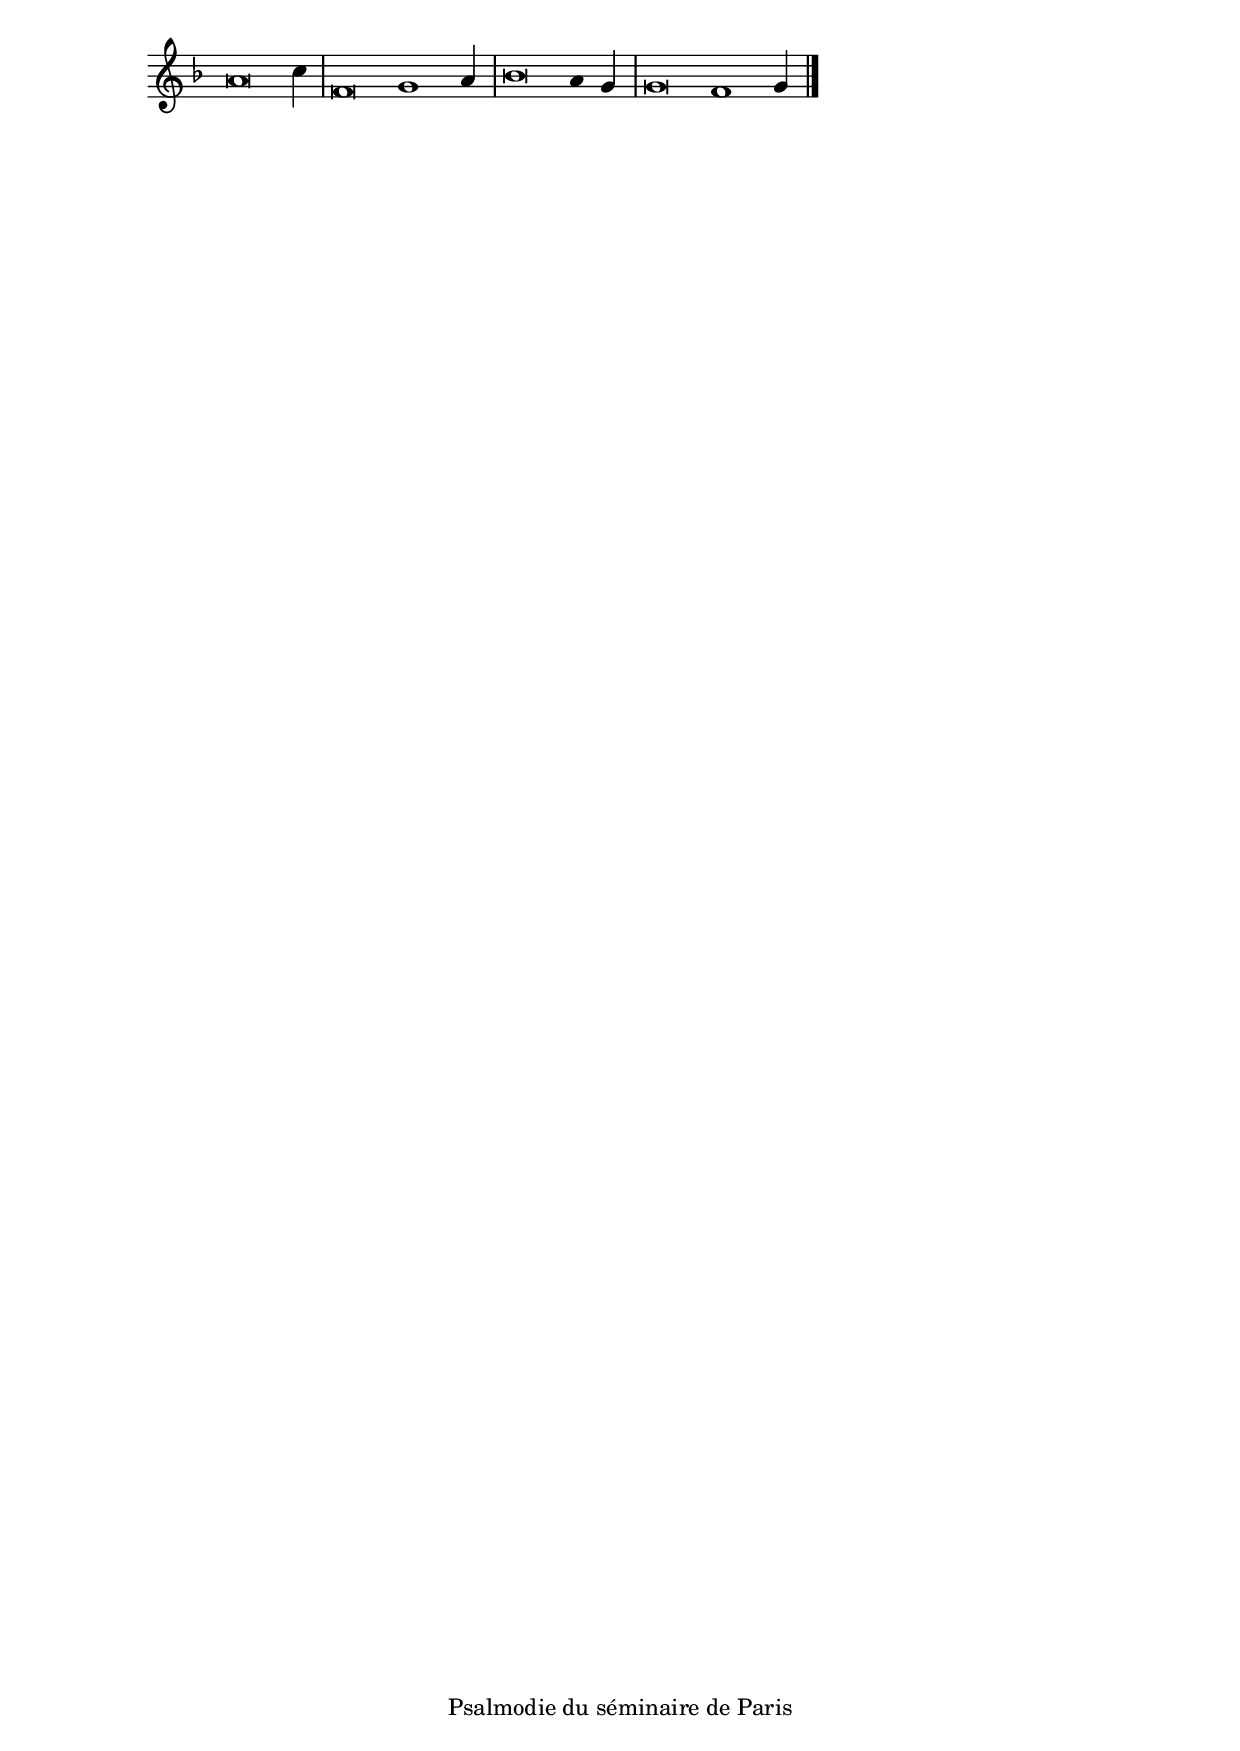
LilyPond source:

\version "2.20.0"
\language "italiano"

stemOff = \hide Staff.Stem
stemOn  = \undo \stemOff

\header {
  %title = "Psaume 150"
  %tagline = ##f
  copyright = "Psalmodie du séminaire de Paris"
}

\score {
  \new Staff \with { \remove "Time_signature_engraver" }
  \relative
  {
    \key fa \major
    \cadenzaOn
    \stemOff la'\breve \stemOn do4
    \bar "|"
    \stemOff fa,\breve sol1 \stemOn la4
    \bar "|"
    \stemOff sib\breve la4 \stemOn sol4
    \bar "|"
    \stemOff sol\breve fa1 \stemOn sol4
    \bar "|."
  }
}